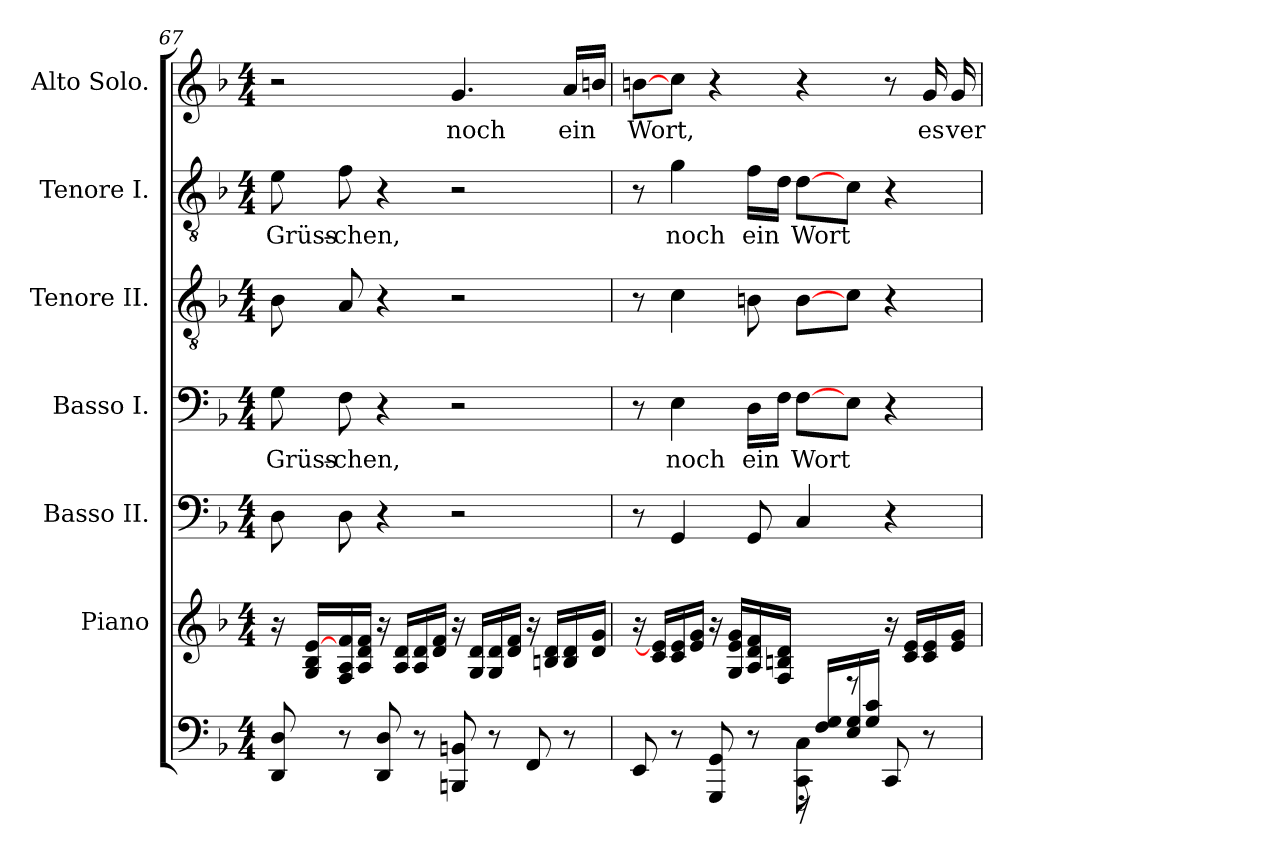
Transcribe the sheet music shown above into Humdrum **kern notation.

**kern	**kern	**kern	**kern	**text	**kern	**kern	**text	**kern	**text
*part7	*part6	*part5	*part4	*part4	*part3	*part2	*part2	*part1	*part1
*staff7	*staff6	*staff5	*staff4	*staff4	*staff3	*staff2	*staff2	*staff1	*staff1
*	*I"Piano	*I"Basso II.	*I"Basso I.	*	*I"Tenore II.	*I"Tenore I.	*	*I"Alto Solo.	*
*	*I'Piano	*I'Basso II.	*I'Basso I.	*	*I'Tenore II.	*I'Tenore I.	*	*I'Alto Solo.	*
*clefF4	*clefG2	*clefF4	*clefF4	*	*clefGv2	*clefGv2	*	*clefG2	*
*k[b-]	*k[b-]	*k[b-]	*k[b-]	*	*k[b-]	*k[b-]	*	*k[b-]	*
*F:	*F:	*F:	*F:	*	*F:	*F:	*	*F:	*
*M4/4	*M4/4	*M4/4	*M4/4	*	*M4/4	*M4/4	*	*M4/4	*
=67	=67	=67	=67	=67	=67	=67	=67	=67	=67
!	!	!	!	!LO:LY:b:color=#000000	!	!	!	!	!
!	!	!	!	!	!	!	!LO:LY:b:color=#000000	!	!
8DDi/ 8Di	16r	8Di\	8Gi\	Grüss-	8B-i\	8ei\	Grüss-	2r	.
.	16Gi/ 16B-i [16eiLL	.	.	.	.	.	.	.	.
!	!	!	!	!LO:LY:b:color=#000000	!	!	!	!	!
!	!	!	!	!	!	!	!LO:LY:b:color=#000000	!	!
8r	16Fi/ 16Ai 16fi	8Di\	8Fi\	-chen,	8Ai/	8fi\	-chen,	.	.
.	16Ai/ 16di 16fiJJ	.	.	.	.	.	.	.	.
8DDi/ 8Di	16r	4r	4r	.	4r	4r	.	.	.
.	16Ai/ 16diLL	.	.	.	.	.	.	.	.
8r	16Ai/ 16di	.	.	.	.	.	.	.	.
.	16di/ 16fiJJ	.	.	.	.	.	.	.	.
!	!	!	!	!	!	!	!	!	!LO:LY:b:color=#000000
8BBBni/ 8BBni	16r	2r	2r	.	2r	2r	.	4.gi/	noch
.	16Gi/ 16diLL	.	.	.	.	.	.	.	.
8r	16Gi/ 16di	.	.	.	.	.	.	.	.
.	16di/ 16fiJJ	.	.	.	.	.	.	.	.
8FFi/	16r	.	.	.	.	.	.	.	.
.	16Bni/ 16diLL	.	.	.	.	.	.	.	.
!	!	!	!	!	!	!	!	!	!LO:LY:b:color=#000000
8r	16Bi/ 16di	.	.	.	.	.	.	16ai/LL	ein
.	16di/ 16giJJ	.	.	.	.	.	.	16bni/JJ	.
!!LO:PB:g=z
=68	=68	=68	=68	=68	=68	=68	=68	=68	=68
*^	*^	*	*	*	*	*	*	*	*
!	!	!	!	!	!	!	!	!	!	!	!LO:LY:b:color=#000000
8EEi/	8ryy	16r	8ryy	8r	8r	.	8r	8r	.	[8bni\L	Wort,
.	.	16ci/ 16ei]LL	.	.	.	.	.	.	.	.	.
!	!	!	!	!	!	!LO:LY:b:color=#000000	!	!	!	!	!
!	!	!	!	!	!	!	!	!	!LO:LY:b:color=#000000	!	!
8r	8ryy	16ci/ 16ei	2..ryy	4GGi/	4Ei\	noch	4ci\	4gi\	noch	8cci\J	.
.	.	16ei/ 16giJJ	.	.	.	.	.	.	.	.	.
8GGGi/ 8GGi	8ryy	16r	.	.	.	.	.	.	.	4r	.
.	.	16Gi/ 16ei 16giLL	.	.	.	.	.	.	.	.	.
!	!	!	!	!	!	!LO:LY:b:color=#000000	!	!	!	!	!
!	!	!	!	!	!	!	!	!	!LO:LY:b:color=#000000	!	!
8r	8ryy	16Ai/ 16di 16fi	.	8GGi/	16Di\LL	ein	8Bni\	16fi\LL	ein	.	.
.	.	16Fi/ 16Bni 16diJJ	.	.	16Fi\JJ	.	.	16di\JJ	.	.	.
!	!	!	!	!	!	!LO:LY:b:color=#000000	!	!	!	!	!
!	!	!	!	!	!	!	!	!	!LO:LY:b:color=#000000	!	!
8CCi\ 8Ci	16r	4ryy	.	4Ci/	[8Fi\L	Wort	[8Bi\L	[8di\L	Wort	4r	.
.	16Fi/ 16GiLL	.	.	.	.	.	.	.	.	.	.
8r	16Ei/ 16Gi	.	.	.	8Ei\J	.	8ci\J	8ci\J	.	.	.
.	16Gi/ 16ciJJ	.	.	.	.	.	.	.	.	.	.
8CCi/	4ryy	16r	.	4r	4r	.	4r	4r	.	8r	.
.	.	16ci/ 16eiLL	.	.	.	.	.	.	.	.	.
!	!	!	!	!	!	!	!	!	!	!	!LO:LY:b:color=#000000
8r	.	16ci/ 16ei	.	.	.	.	.	.	.	16gi/	es
!	!	!	!	!	!	!	!	!	!	!	!LO:LY:b:color=#000000
.	.	16ei/ 16giJJ	.	.	.	.	.	.	.	16gi/	ver-
*v	*v	*	*	*	*	*	*	*	*	*	*
*	*v	*v	*	*	*	*	*	*	*	*
=	=	=	=	=	=	=	=	=	=
*-	*-	*-	*-	*-	*-	*-	*-	*-	*-
